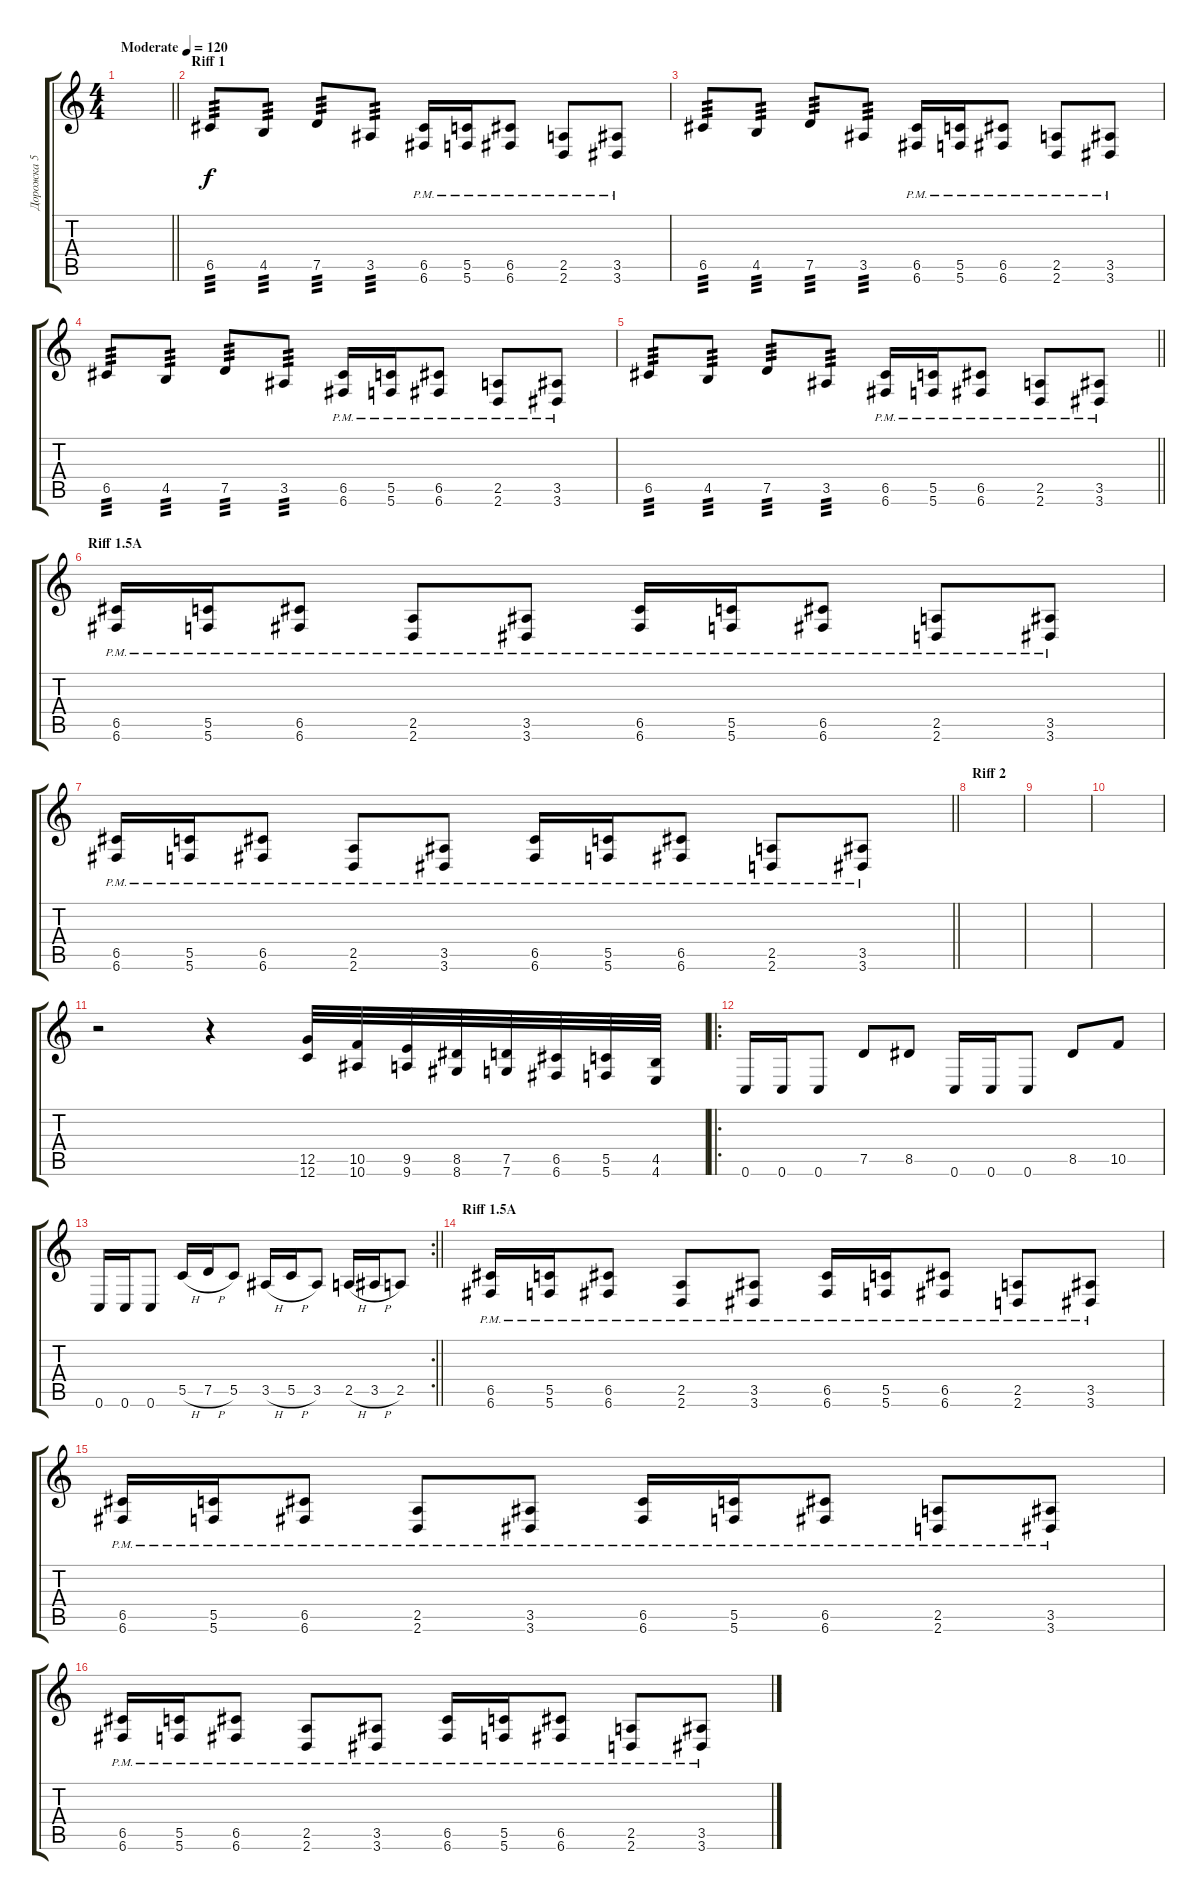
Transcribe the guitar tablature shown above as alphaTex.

\track ("Дорожка 5" "Дорожка 5") {instrument distortionguitar}
\staff {score tabs}
\tuning (D4 A3 F3 C3 G2 C2) {hide}
\ts (4 4)
\tempo (120 "Moderate")
\clef g2
\barLineRight lightlight
\ks c
|
\section ("" "Riff 1")
6.5.8{tp 3} 4.5.8{tp 3} 7.5.8{tp 3} 3.5.8{tp 3} (6.5{pm} 6.6{pm}).16 (5.5{pm} 5.6{pm}).16 (6.5{pm} 6.6{pm}).8 (2.5{pm} 2.6{pm}).8 (3.5{pm} 3.6{pm}).8 |
6.5.8{tp 3} 4.5.8{tp 3} 7.5.8{tp 3} 3.5.8{tp 3} (6.5{pm} 6.6{pm}).16 (5.5{pm} 5.6{pm}).16 (6.5{pm} 6.6{pm}).8 (2.5{pm} 2.6{pm}).8 (3.5{pm} 3.6{pm}).8 |
6.5.8{tp 3} 4.5.8{tp 3} 7.5.8{tp 3} 3.5.8{tp 3} (6.5{pm} 6.6{pm}).16 (5.5{pm} 5.6{pm}).16 (6.5{pm} 6.6{pm}).8 (2.5{pm} 2.6{pm}).8 (3.5{pm} 3.6{pm}).8 |
\barLineRight lightlight
6.5.8{tp 3} 4.5.8{tp 3} 7.5.8{tp 3} 3.5.8{tp 3} (6.5{pm} 6.6{pm}).16 (5.5{pm} 5.6{pm}).16 (6.5{pm} 6.6{pm}).8 (2.5{pm} 2.6{pm}).8 (3.5{pm} 3.6{pm}).8 |
\section ("" "Riff 1.5A")
(6.5{pm} 6.6{pm}).16 (5.5{pm} 5.6{pm}).16 (6.5{pm} 6.6{pm}).8 (2.5{pm} 2.6{pm}).8 (3.5{pm} 3.6{pm}).8 (6.5{pm} 6.6{pm}).16 (5.5{pm} 5.6{pm}).16 (6.5{pm} 6.6{pm}).8 (2.5{pm} 2.6{pm}).8 (3.5{pm} 3.6{pm}).8 |
\barLineRight lightlight
(6.5{pm} 6.6{pm}).16 (5.5{pm} 5.6{pm}).16 (6.5{pm} 6.6{pm}).8 (2.5{pm} 2.6{pm}).8 (3.5{pm} 3.6{pm}).8 (6.5{pm} 6.6{pm}).16 (5.5{pm} 5.6{pm}).16 (6.5{pm} 6.6{pm}).8 (2.5{pm} 2.6{pm}).8 (3.5{pm} 3.6{pm}).8 |
\section ("" "Riff 2")
|
|
|
r.2 r.4 (12.5 12.6).32{instrument guitarharmonics} (10.5 10.6).32 (9.5 9.6).32 (8.5 8.6).32 (7.5 7.6).32 (6.5 6.6).32 (5.5 5.6).32 (4.5 4.6).32 |
\ro
0.6.16{instrument distortionguitar} 0.6.16 0.6.8 7.5.8 8.5.8 0.6.16 0.6.16 0.6.8 8.5.8 10.5.8 |
\rc 2
\barLineRight lightlight
0.6.16 0.6.16 0.6.8 5.5{h}.16 7.5{h}.16 5.5.8 3.5{h}.16 5.5{h}.16 3.5.8 2.5{h}.16 3.5{h}.16 2.5.8 |
\section ("" "Riff 1.5A")
(6.5{pm} 6.6{pm}).16 (5.5{pm} 5.6{pm}).16 (6.5{pm} 6.6{pm}).8 (2.5{pm} 2.6{pm}).8 (3.5{pm} 3.6{pm}).8 (6.5{pm} 6.6{pm}).16 (5.5{pm} 5.6{pm}).16 (6.5{pm} 6.6{pm}).8 (2.5{pm} 2.6{pm}).8 (3.5{pm} 3.6{pm}).8 |
(6.5{pm} 6.6{pm}).16 (5.5{pm} 5.6{pm}).16 (6.5{pm} 6.6{pm}).8 (2.5{pm} 2.6{pm}).8 (3.5{pm} 3.6{pm}).8 (6.5{pm} 6.6{pm}).16 (5.5{pm} 5.6{pm}).16 (6.5{pm} 6.6{pm}).8 (2.5{pm} 2.6{pm}).8 (3.5{pm} 3.6{pm}).8 |
(6.5{pm} 6.6{pm}).16 (5.5{pm} 5.6{pm}).16 (6.5{pm} 6.6{pm}).8 (2.5{pm} 2.6{pm}).8 (3.5{pm} 3.6{pm}).8 (6.5{pm} 6.6{pm}).16 (5.5{pm} 5.6{pm}).16 (6.5{pm} 6.6{pm}).8 (2.5{pm} 2.6{pm}).8 (3.5{pm} 3.6{pm}).8
